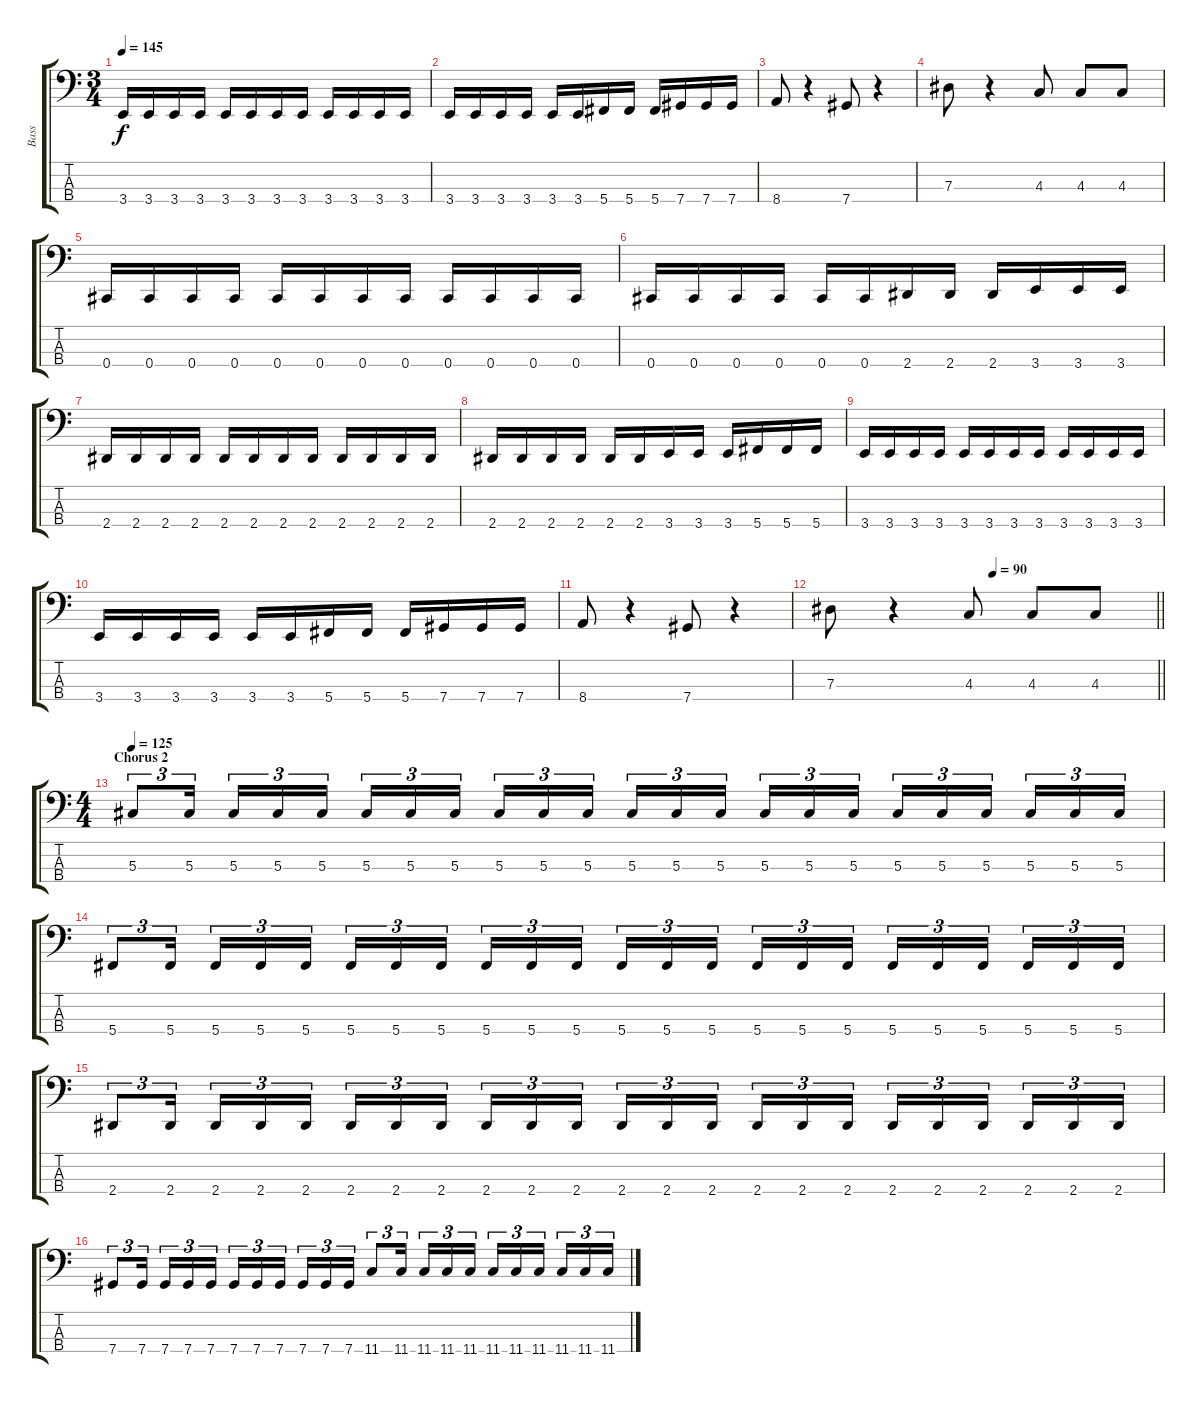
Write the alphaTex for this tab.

\track ("Bass" "Bass") {instrument electricbassfinger}
\staff {score tabs}
\tuning (Gb2 Db2 Ab1 Db1) {hide}
\ts (3 4)
\tempo 145
\clef f4
\ks c
3.4.16{dy f} 3.4.16 3.4.16 3.4.16 3.4.16 3.4.16 3.4.16 3.4.16 3.4.16 3.4.16 3.4.16 3.4.16 |
3.4.16 3.4.16 3.4.16 3.4.16 3.4.16 3.4.16 5.4.16 5.4.16 5.4.16 7.4.16 7.4.16 7.4.16 |
8.4.8 r.4 7.4.8 r.4 |
7.3.8 r.4 4.3.8 4.3.8 4.3.8 |
0.4.16 0.4.16 0.4.16 0.4.16 0.4.16 0.4.16 0.4.16 0.4.16 0.4.16 0.4.16 0.4.16 0.4.16 |
0.4.16 0.4.16 0.4.16 0.4.16 0.4.16 0.4.16 2.4.16 2.4.16 2.4.16 3.4.16 3.4.16 3.4.16 |
2.4.16 2.4.16 2.4.16 2.4.16 2.4.16 2.4.16 2.4.16 2.4.16 2.4.16 2.4.16 2.4.16 2.4.16 |
2.4.16 2.4.16 2.4.16 2.4.16 2.4.16 2.4.16 3.4.16 3.4.16 3.4.16 5.4.16 5.4.16 5.4.16 |
3.4.16 3.4.16 3.4.16 3.4.16 3.4.16 3.4.16 3.4.16 3.4.16 3.4.16 3.4.16 3.4.16 3.4.16 |
3.4.16 3.4.16 3.4.16 3.4.16 3.4.16 3.4.16 5.4.16 5.4.16 5.4.16 7.4.16 7.4.16 7.4.16 |
8.4.8 r.4 7.4.8 r.4 |
\tempo (90 0.5)
\barLineRight lightlight
7.3.8 r.4 4.3.8 4.3.8 4.3.8 |
\ts (4 4)
\section ("" "Chorus 2")
\tempo 125
5.3.8{tu (3 2)} 5.3.16{tu (3 2) beam splitsecondary} 5.3.16{tu (3 2)} 5.3.16{tu (3 2)} 5.3.16{tu (3 2)} 5.3.16{tu (3 2)} 5.3.16{tu (3 2)} 5.3.16{tu (3 2) beam splitsecondary} 5.3.16{tu (3 2)} 5.3.16{tu (3 2)} 5.3.16{tu (3 2)} 5.3.16{tu (3 2)} 5.3.16{tu (3 2)} 5.3.16{tu (3 2) beam splitsecondary} 5.3.16{tu (3 2)} 5.3.16{tu (3 2)} 5.3.16{tu (3 2)} 5.3.16{tu (3 2)} 5.3.16{tu (3 2)} 5.3.16{tu (3 2) beam splitsecondary} 5.3.16{tu (3 2)} 5.3.16{tu (3 2)} 5.3.16{tu (3 2)} |
5.4.8{tu (3 2)} 5.4.16{tu (3 2) beam splitsecondary} 5.4.16{tu (3 2)} 5.4.16{tu (3 2)} 5.4.16{tu (3 2)} 5.4.16{tu (3 2)} 5.4.16{tu (3 2)} 5.4.16{tu (3 2) beam splitsecondary} 5.4.16{tu (3 2)} 5.4.16{tu (3 2)} 5.4.16{tu (3 2)} 5.4.16{tu (3 2)} 5.4.16{tu (3 2)} 5.4.16{tu (3 2) beam splitsecondary} 5.4.16{tu (3 2)} 5.4.16{tu (3 2)} 5.4.16{tu (3 2)} 5.4.16{tu (3 2)} 5.4.16{tu (3 2)} 5.4.16{tu (3 2) beam splitsecondary} 5.4.16{tu (3 2)} 5.4.16{tu (3 2)} 5.4.16{tu (3 2)} |
2.4.8{tu (3 2)} 2.4.16{tu (3 2) beam splitsecondary} 2.4.16{tu (3 2)} 2.4.16{tu (3 2)} 2.4.16{tu (3 2)} 2.4.16{tu (3 2)} 2.4.16{tu (3 2)} 2.4.16{tu (3 2) beam splitsecondary} 2.4.16{tu (3 2)} 2.4.16{tu (3 2)} 2.4.16{tu (3 2)} 2.4.16{tu (3 2)} 2.4.16{tu (3 2)} 2.4.16{tu (3 2) beam splitsecondary} 2.4.16{tu (3 2)} 2.4.16{tu (3 2)} 2.4.16{tu (3 2)} 2.4.16{tu (3 2)} 2.4.16{tu (3 2)} 2.4.16{tu (3 2) beam splitsecondary} 2.4.16{tu (3 2)} 2.4.16{tu (3 2)} 2.4.16{tu (3 2)} |
7.4.8{tu (3 2)} 7.4.16{tu (3 2) beam splitsecondary} 7.4.16{tu (3 2)} 7.4.16{tu (3 2)} 7.4.16{tu (3 2)} 7.4.16{tu (3 2)} 7.4.16{tu (3 2)} 7.4.16{tu (3 2) beam splitsecondary} 7.4.16{tu (3 2)} 7.4.16{tu (3 2)} 7.4.16{tu (3 2)} 11.4.8{tu (3 2)} 11.4.16{tu (3 2) beam splitsecondary} 11.4.16{tu (3 2)} 11.4.16{tu (3 2)} 11.4.16{tu (3 2)} 11.4.16{tu (3 2)} 11.4.16{tu (3 2)} 11.4.16{tu (3 2) beam splitsecondary} 11.4.16{tu (3 2)} 11.4.16{tu (3 2)} 11.4.16{tu (3 2)}
